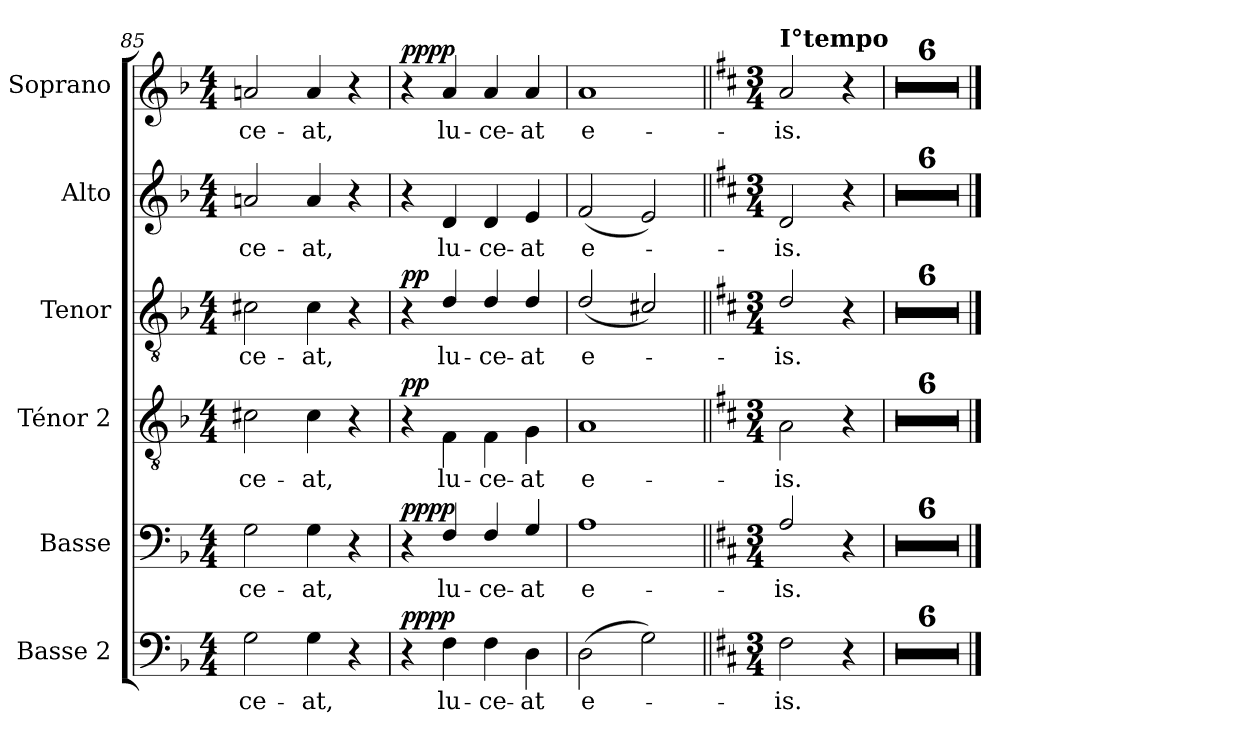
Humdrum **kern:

**kern	**text	**dynam	**kern	**text	**dynam	**kern	**text	**dynam	**kern	**text	**dynam	**kern	**text	**kern	**text	**dynam
*part6	*part6	*part6	*part5	*part5	*part5	*part4	*part4	*part4	*part3	*part3	*part3	*part2	*part2	*part1	*part1	*part1
*staff6	*staff6	*staff6	*staff5	*staff5	*staff5	*staff4	*staff4	*staff4	*staff3	*staff3	*staff3	*staff2	*staff2	*staff1	*staff1	*staff1
*I"Basse 2	*	*	*I"Basse	*	*	*I"Ténor 2	*	*	*I"Tenor	*	*	*I"Alto	*	*I"Soprano	*	*
*I'B2	*	*	*I'B	*	*	*I'T2	*	*	*I'T	*	*	*I'A	*	*I'S	*	*
*clefF4	*	*	*clefF4	*	*	*clefGv2	*	*	*clefGv2	*	*	*clefG2	*	*clefG2	*	*
*k[b-]	*	*	*k[b-]	*	*	*k[b-]	*	*	*k[b-]	*	*	*k[b-]	*	*k[b-]	*	*
*F:	*	*	*F:	*	*	*F:	*	*	*F:	*	*	*F:	*	*F:	*	*
*M4/4	*	*	*M4/4	*	*	*M4/4	*	*	*M4/4	*	*	*M4/4	*	*M4/4	*	*
=85	=85	=85	=85	=85	=85	=85	=85	=85	=85	=85	=85	=85	=85	=85	=85	=85
!	!LO:LY:b	!	!	!LO:LY:b	!	!	!LO:LY:b	!	!	!LO:LY:b	!	!	!LO:LY:b	!	!LO:LY:b	!
2G\	-ce-	.	2G\	-ce-	.	2c#X\	-ce-	.	2c#X\	-ce-	.	2an/	-ce-	2an/	-ce-	.
!	!LO:LY:b	!	!	!LO:LY:b	!	!	!LO:LY:b	!	!	!LO:LY:b	!	!	!LO:LY:b	!	!LO:LY:b	!
4G\	-at,	.	4G\	-at,	.	4c#\	-at,	.	4c#\	-at,	.	4a/	-at,	4a/	-at,	.
4r	.	.	4r	.	.	4r	.	.	4r	.	.	4r	.	4r	.	.
=86	=86	=86	=86	=86	=86	=86	=86	=86	=86	=86	=86	=86	=86	=86	=86	=86
!	!	!LO:DY:a	!	!	!	!	!	!	!	!	!	!	!	!	!	!
!	!	!LO:DY:n=1:a	!	!	!LO:DY:a	!	!	!	!	!	!	!	!	!	!	!
!	!	!	!	!	!LO:DY:n=1:a	!	!	!LO:DY:a	!	!	!LO:DY:a	!	!	!	!	!LO:DY:a
!	!	!	!	!	!	!	!	!	!	!	!	!	!	!	!	!LO:DY:n=1:a
4r	.	pp pp	4r	.	pp pp	4r	.	pp	4r	.	pp	4r	.	4r	.	pp pp
!	!LO:LY:b	!	!	!LO:LY:b	!	!	!LO:LY:b	!	!	!LO:LY:b	!	!	!LO:LY:b	!	!LO:LY:b	!
4F\	lu-	.	4F/	lu-	.	4F\	lu-	.	4d/	lu-	.	4d/	lu-	4a/	lu-	.
!	!LO:LY:b	!	!	!LO:LY:b	!	!	!LO:LY:b	!	!	!LO:LY:b	!	!	!LO:LY:b	!	!LO:LY:b	!
4F\	-ce-	.	4F/	-ce-	.	4F\	-ce-	.	4d/	-ce-	.	4d/	-ce-	4a/	-ce-	.
!	!LO:LY:b	!	!	!LO:LY:b	!	!	!LO:LY:b	!	!	!LO:LY:b	!	!	!LO:LY:b	!	!LO:LY:b	!
4D\	-at	.	4G/	-at	.	4G\	-at	.	4d/	-at	.	4e/	-at	4a/	-at	.
=87	=87	=87	=87	=87	=87	=87	=87	=87	=87	=87	=87	=87	=87	=87	=87	=87
!	!LO:LY:b	!	!	!LO:LY:b	!	!	!LO:LY:b	!	!	!LO:LY:b	!	!	!LO:LY:b	!	!LO:LY:b	!
(<2D\	e-	.	1A	e-	.	1A	e-	.	(>2d/	e-	.	(<2f/	e-	1a	e-	.
2G\)	.	.	.	.	.	.	.	.	2c#X/)	.	.	2e/)	.	.	.	.
!!LO:LB:g=z
=88||	=88||	=88||	=88||	=88||	=88||	=88||	=88||	=88||	=88||	=88||	=88||	=88||	=88||	=88||	=88||	=88||
*k[f#c#]	*	*	*k[f#c#]	*	*	*k[f#c#]	*	*	*k[f#c#]	*	*	*k[f#c#]	*	*k[f#c#]	*	*
*D:	*	*	*D:	*	*	*D:	*	*	*D:	*	*	*D:	*	*D:	*	*
*M3/4	*	*	*M3/4	*	*	*M3/4	*	*	*M3/4	*	*	*M3/4	*	*M3/4	*	*
*	*	*	*	*	*	*	*	*	*	*	*	*	*	*MM69	*	*
!	!	!	!	!	!	!	!	!	!	!	!	!	!	!LO:TX:a:B:t=I°tempo	!	!
!	!LO:LY:b	!	!	!LO:LY:b	!	!	!LO:LY:b	!	!	!LO:LY:b	!	!	!LO:LY:b	!	!LO:LY:b	!
2F#\	-is.	.	2A/	-is.	.	2A\	-is.	.	2d/	-is.	.	2d/	-is.	2a/	-is.	.
4r	.	.	4r	.	.	4r	.	.	4r	.	.	4r	.	4r	.	.
=89	=89	=89	=89	=89	=89	=89	=89	=89	=89	=89	=89	=89	=89	=89	=89	=89
2.r	.	.	2.r	.	.	2.r	.	.	2.r	.	.	2.r	.	2.r	.	.
=90	=90	=90	=90	=90	=90	=90	=90	=90	=90	=90	=90	=90	=90	=90	=90	=90
2.r	.	.	2.r	.	.	2.r	.	.	2.r	.	.	2.r	.	2.r	.	.
=91	=91	=91	=91	=91	=91	=91	=91	=91	=91	=91	=91	=91	=91	=91	=91	=91
2.r	.	.	2.r	.	.	2.r	.	.	2.r	.	.	2.r	.	2.r	.	.
=92	=92	=92	=92	=92	=92	=92	=92	=92	=92	=92	=92	=92	=92	=92	=92	=92
2.r	.	.	2.r	.	.	2.r	.	.	2.r	.	.	2.r	.	2.r	.	.
=93	=93	=93	=93	=93	=93	=93	=93	=93	=93	=93	=93	=93	=93	=93	=93	=93
2.r	.	.	2.r	.	.	2.r	.	.	2.r	.	.	2.r	.	2.r	.	.
=94	=94	=94	=94	=94	=94	=94	=94	=94	=94	=94	=94	=94	=94	=94	=94	=94
2.r	.	.	2.r	.	.	2.r	.	.	2.r	.	.	2.r	.	2.r	.	.
==	==	==	==	==	==	==	==	==	==	==	==	==	==	==	==	==
*-	*-	*-	*-	*-	*-	*-	*-	*-	*-	*-	*-	*-	*-	*-	*-	*-
